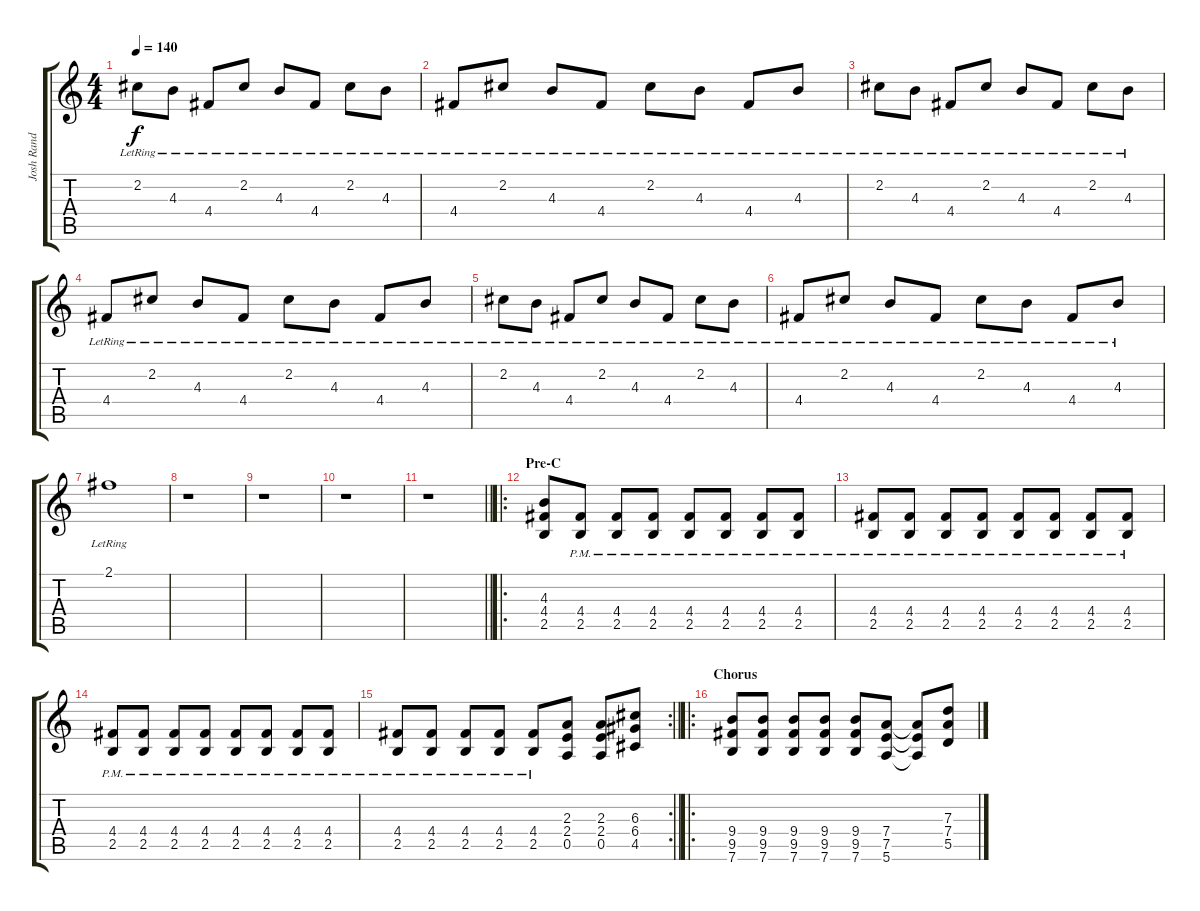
\track ("Josh Rand" "Josh Rand") {instrument acousticguitarsteel}
\staff {score tabs}
\tuning (E4 B3 G3 D3 A2 E2) {hide}
\ts (4 4)
\tempo 140
\clef g2
\ks c
2.2{lr}.8{dy f volume 7} 4.3{lr}.8 4.4{lr}.8 2.2{lr}.8 4.3{lr}.8 4.4{lr}.8 2.2{lr}.8 4.3{lr}.8 |
4.4{lr}.8 2.2{lr}.8 4.3{lr}.8 4.4{lr}.8 2.2{lr}.8 4.3{lr}.8 4.4{lr}.8 4.3{lr}.8 |
2.2{lr}.8{volume 7} 4.3{lr}.8 4.4{lr}.8 2.2{lr}.8 4.3{lr}.8 4.4{lr}.8 2.2{lr}.8 4.3{lr}.8 |
4.4{lr}.8 2.2{lr}.8 4.3{lr}.8 4.4{lr}.8 2.2{lr}.8 4.3{lr}.8 4.4{lr}.8 4.3{lr}.8 |
2.2{lr}.8{volume 7} 4.3{lr}.8 4.4{lr}.8 2.2{lr}.8 4.3{lr}.8 4.4{lr}.8 2.2{lr}.8 4.3{lr}.8 |
4.4{lr}.8 2.2{lr}.8 4.3{lr}.8 4.4{lr}.8 2.2{lr}.8 4.3{lr}.8 4.4{lr}.8 4.3{lr}.8 |
2.1{lr}.1{volume 7} |
r.1 |
r.1 |
r.1 |
\barLineRight lightlight
r.1 |
\ro
\section ("" "Pre-C")
(4.3 4.4 2.5).8{volume 13 instrument distortionguitar} (4.4{pm} 2.5{pm}).8 (4.4{pm} 2.5{pm}).8 (4.4{pm} 2.5{pm}).8 (4.4{pm} 2.5{pm}).8 (4.4{pm} 2.5{pm}).8 (4.4{pm} 2.5{pm}).8 (4.4{pm} 2.5{pm}).8 |
(4.4{pm} 2.5{pm}).8 (4.4{pm} 2.5{pm}).8 (4.4{pm} 2.5{pm}).8 (4.4{pm} 2.5{pm}).8 (4.4{pm} 2.5{pm}).8 (4.4{pm} 2.5{pm}).8 (4.4{pm} 2.5{pm}).8 (4.4{pm} 2.5{pm}).8 |
(4.4{pm} 2.5{pm}).8 (4.4{pm} 2.5{pm}).8 (4.4{pm} 2.5{pm}).8 (4.4{pm} 2.5{pm}).8 (4.4{pm} 2.5{pm}).8 (4.4{pm} 2.5{pm}).8 (4.4{pm} 2.5{pm}).8 (4.4{pm} 2.5{pm}).8 |
\rc 2
\barLineRight lightlight
(4.4{pm} 2.5{pm}).8 (4.4{pm} 2.5{pm}).8 (4.4{pm} 2.5{pm}).8 (4.4{pm} 2.5{pm}).8 (4.4{pm} 2.5{pm}).8 (2.3 2.4 0.5).8 (2.3 2.4 0.5).8 (6.3 6.4 4.5).8 |
\ro
\section ("" "Chorus")
(9.4 9.5 7.6).8 (9.4 9.5 7.6).8 (9.4 9.5 7.6).8 (9.4 9.5 7.6).8 (9.4 9.5 7.6).8 (7.4 7.5 5.6).8 (7.4{t} 7.5{t} 5.6{t}).8 (7.3 7.4 5.5).8
